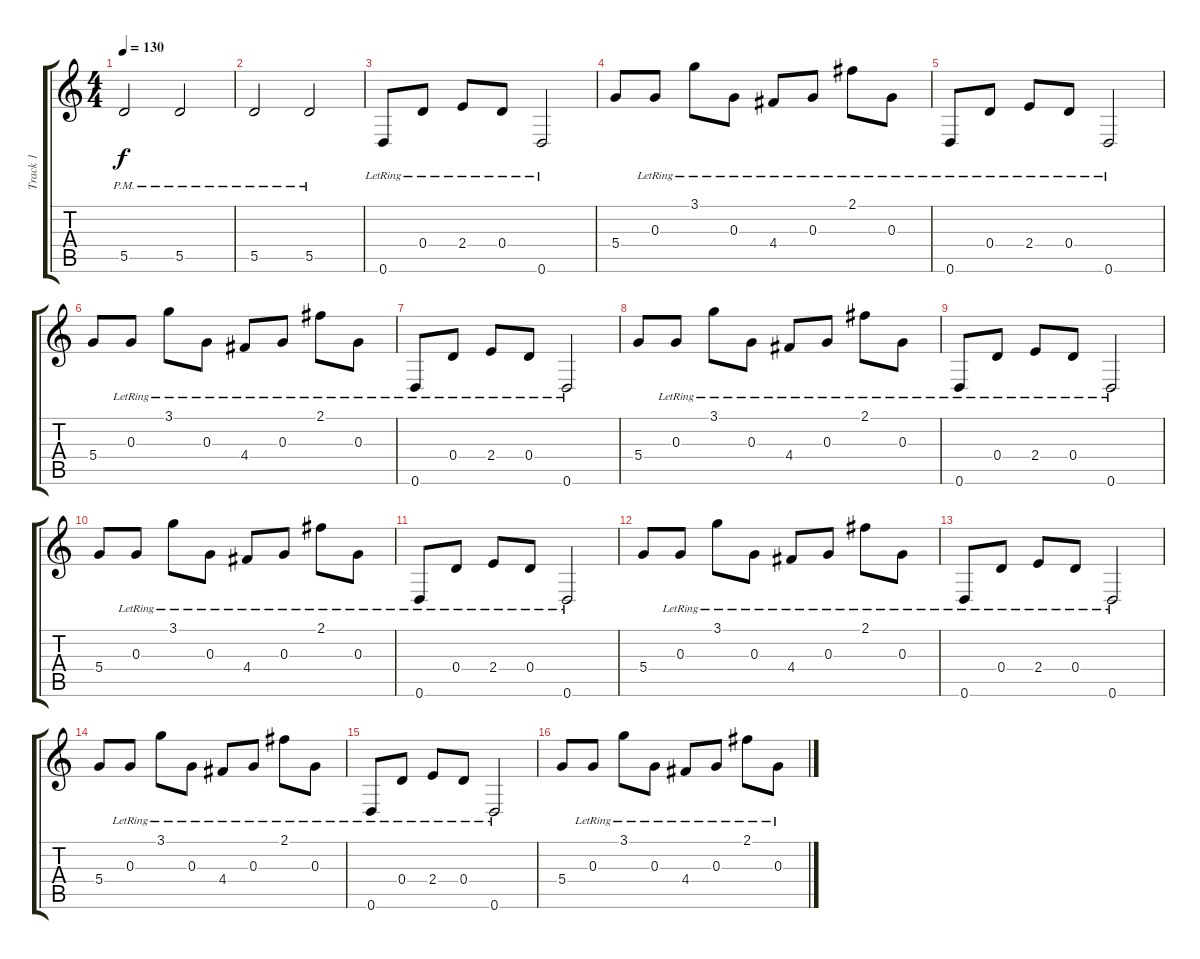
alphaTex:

\track ("Track 1" "Track 1") {instrument acousticguitarsteel}
\staff {score tabs}
\tuning (E4 B3 G3 D3 A2 D2) {hide}
\ts (4 4)
\tempo 130
\clef g2
\ks c
5.5{pm}.2{dy f instrument acousticguitarsteel} 5.5{pm}.2 |
5.5{pm}.2 5.5{pm}.2 |
0.6{lr}.8 0.4{lr}.8 2.4{lr}.8 0.4{lr}.8 0.6{lr}.2 |
5.4.8 0.3{lr}.8 3.1{lr}.8 0.3{lr}.8 4.4{lr}.8 0.3{lr}.8 2.1{lr}.8 0.3{lr}.8 |
0.6{lr}.8 0.4{lr}.8 2.4{lr}.8 0.4{lr}.8 0.6{lr}.2 |
5.4.8 0.3{lr}.8 3.1{lr}.8 0.3{lr}.8 4.4{lr}.8 0.3{lr}.8 2.1{lr}.8 0.3{lr}.8 |
0.6{lr}.8 0.4{lr}.8 2.4{lr}.8 0.4{lr}.8 0.6{lr}.2 |
5.4.8 0.3{lr}.8 3.1{lr}.8 0.3{lr}.8 4.4{lr}.8 0.3{lr}.8 2.1{lr}.8 0.3{lr}.8 |
0.6{lr}.8 0.4{lr}.8 2.4{lr}.8 0.4{lr}.8 0.6{lr}.2 |
5.4.8 0.3{lr}.8 3.1{lr}.8 0.3{lr}.8 4.4{lr}.8 0.3{lr}.8 2.1{lr}.8 0.3{lr}.8 |
0.6{lr}.8 0.4{lr}.8 2.4{lr}.8 0.4{lr}.8 0.6{lr}.2 |
5.4.8 0.3{lr}.8 3.1{lr}.8 0.3{lr}.8 4.4{lr}.8 0.3{lr}.8 2.1{lr}.8 0.3{lr}.8 |
0.6{lr}.8 0.4{lr}.8 2.4{lr}.8 0.4{lr}.8 0.6{lr}.2 |
5.4.8 0.3{lr}.8 3.1{lr}.8 0.3{lr}.8 4.4{lr}.8 0.3{lr}.8 2.1{lr}.8 0.3{lr}.8 |
0.6{lr}.8 0.4{lr}.8 2.4{lr}.8 0.4{lr}.8 0.6{lr}.2 |
5.4.8 0.3{lr}.8 3.1{lr}.8 0.3{lr}.8 4.4{lr}.8 0.3{lr}.8 2.1{lr}.8 0.3{lr}.8
